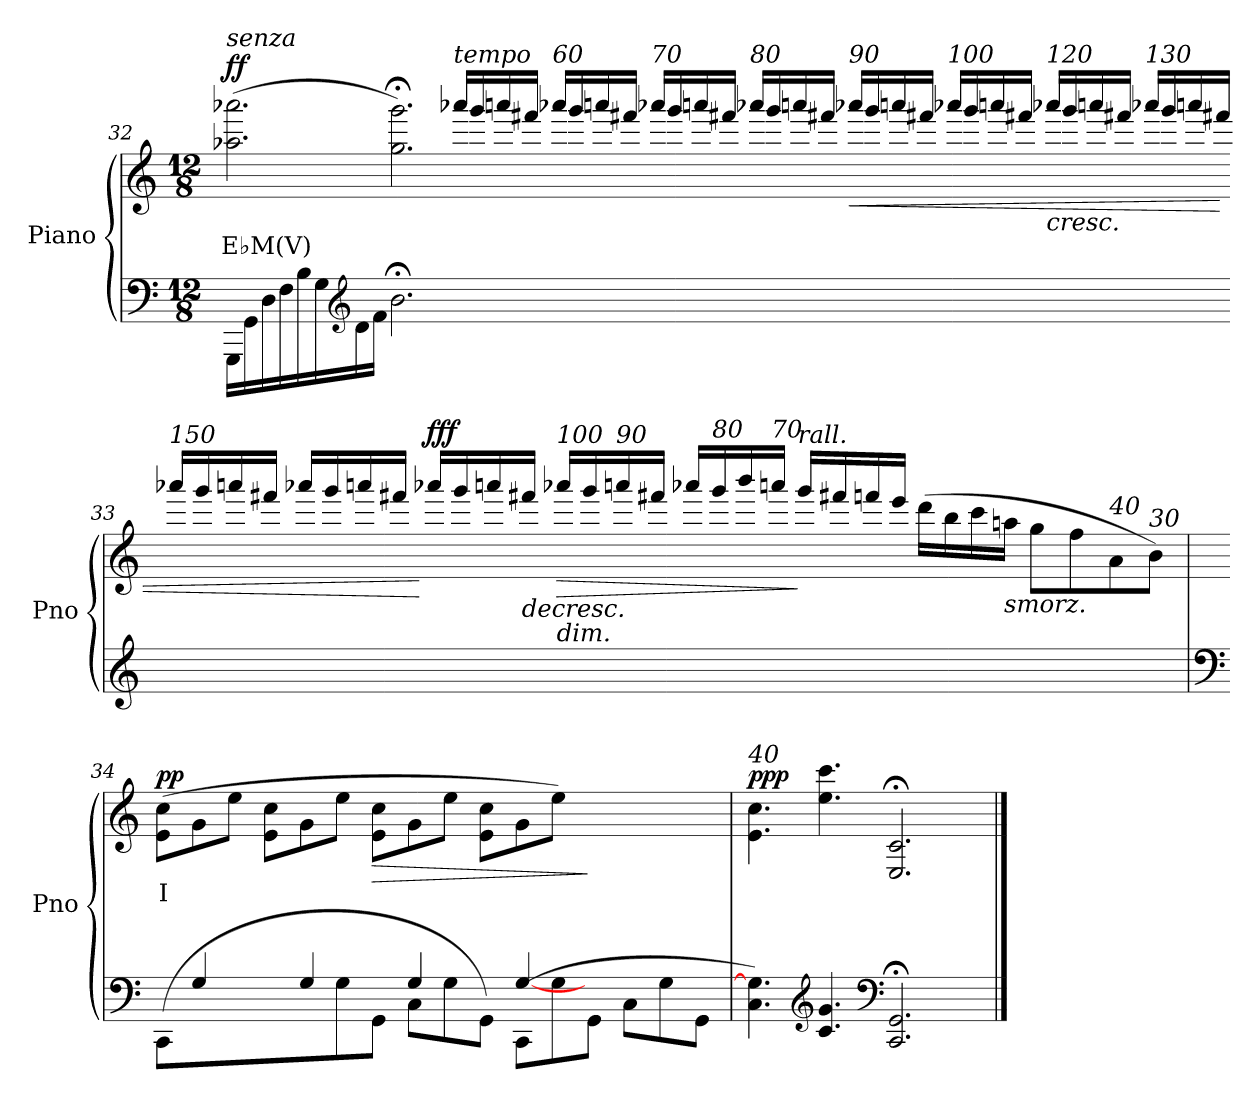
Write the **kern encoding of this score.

**kern	**kern	**text	**dynam
*part2	*part1	*part1	*part1
*staff2	*staff1	*staff1	*staff1
*I"Piano	*I"Piano	*	*
*I'Pno	*I'Pno	*	*
!!LO:PB:g=z
*clefF4	*clefG2	*	*
*k[]	*k[]	*	*
*M12/8	*M12/8	*	*
*Xtuplet	*	*	*
=32	=32	=32	=32
!	!LO:TX:a:i:t=senza	!	!
!	!	!LO:LY:b	!LO:DY:b
32%3GGG\L	(>2.aa-X\ 2.aaa-X\	E♭M(V)	ff
32%3GG\	.	.	.
32%3D\	.	.	.
32%3F\	.	.	.
32%3B\	.	.	.
32%3G\	.	.	.
*clefG2	*	*	*
32%3d\	.	.	.
32%3f\J	.	.	.
2.b;<\	2.gg\;< 2.ggg\;<)	.	.
!	!LO:TX:a:i:t=tempo	!	!
2ryy	16aaa-X/LL	.	.
.	16ggg/	.	.
.	16aaan/	.	.
.	16fff#X/JJ	.	.
!	!LO:TX:a:i:t=60	!	!
.	16aaa-X/LL	.	.
.	16ggg/	.	.
.	16aaan/	.	.
.	16fff#X/JJ	.	.
!	!LO:TX:a:i:t=70	!	!
1ryy	16aaa-X/LL	.	.
.	16ggg/	.	.
.	16aaan/	.	.
.	16fff#X/JJ	.	.
!	!LO:TX:a:i:t=80	!	!
.	16aaa-X/LL	.	.
.	16ggg/	.	.
.	16aaan/	.	.
.	16fff#X/JJ	.	.
!	!LO:TX:a:i:t=90	!	!
!	!	!	!LO:HP:b
.	16aaa-X/LL	.	<
.	16ggg/	.	.
.	16aaan/	.	.
.	16fff#X/JJ	.	.
!	!LO:TX:a:i:t=100	!	!
.	16aaa-X/LL	.	.
.	16ggg/	.	.
.	16aaan/	.	.
.	16fff#X/JJ	.	.
!	!LO:TX:b:i:t=cresc.	!	!
!	!LO:TX:a:i:t=120	!	!
2ryy	16aaa-X/LL	.	.
.	16ggg/	.	.
.	16aaan/	.	.
.	16fff#X/JJ	.	.
!	!LO:TX:a:i:t=130	!	!
.	16aaa-X/LL	.	.
.	16ggg/	.	.
.	16aaan/	.	.
.	16fff#X/JJ	.	.
!!LO:LB:g=z
=33-	=33-	=33-	=33-
!	!LO:TX:a:i:t=150	!	!
1.ryy	16aaa-X/LL	.	.
.	16ggg/	.	.
.	16aaan/	.	.
.	16fff#X/JJ	.	.
.	16aaa-X/LL	.	.
.	16ggg/	.	.
.	16aaan/	.	.
.	16fff#X/JJ	.	.
!	!	!	!LO:DY:n=1:b
.	16aaa-X/LL	.	[ fff
.	16ggg/	.	.
.	16aaan/	.	.
!	!	!	!LO:HP:b
.	16fff#X/JJ	.	>
!	!LO:TX:b:i:t=dim.	!	!
!	!LO:TX:a:i:t=100	!	!
!	!	!	!LO:HP:b
.	16aaa-X/LL	.	>
.	16ggg/	.	.
!	!LO:TX:a:i:t=90	!	!
.	16aaan/	.	.
.	16fff#X/JJ	.	.
.	16aaa-X/LL	.	.
!	!LO:TX:a:i:t=80	!	!
.	16ggg/	.	.
.	16bbb/	.	.
!	!LO:TX:a:i:t=70	!	!
.	16aaan/JJ	.	.
!	!LO:TX:a:i:t=rall.	!	!
.	16ggg/LL	.	]
.	16fff#X/	.	.
.	16fffn/	.	.
.	16eee/JJ	.	.
2ryy	(>16ddd\LL	.	.
.	16bb\	.	.
.	16ccc\	.	.
!	!LO:TX:b:i:t=smorz.	!	!
.	16aa\JJ	.	.
.	8gg\L	.	.
.	8ff\	.	.
!	!LO:TX:a:i:t=40	!	!
4ryy	8a\	.	.
!	!LO:TX:a:i:t=30	!	!
.	8b\J)	.	.
.	.	.	]
=34	=34	=34	=34
*clefF4	*	*	*
*^	*	*	*
!	!	!LO:TX:a:i:t=a tempo	!	!
!	!	!	!LO:LY:b	!LO:DY:b
*	*	*^	*	*
(>8CC\L	8ryy	(>8e\ 8cc\L	8ryy	I	pp
2ryy	4G/	8g\	4ryy	.	.
.	.	8ee\J	.	.	.
.	8ryy	8e\ 8cc\L	8ryy	.	.
.	4G/	8g\	4ryy	.	.
8G\	.	8ee\J	.	.	.
!	!	!	!	!	!LO:HP:b
8GG\J	8ryy	8e\ 8cc\L	8ryy	.	>
8C\L	4G/	8g\	4ryy	.	.
8G\	.	8ee\J	.	.	.
8GG\J)	8ryy	8e\ 8cc\L	8ryy	.	.
(>8CC\L	[4G/	8g\	2ryy	.	.
8G\	.	8ee\J)	.	.	.
8GG\J	2ryy	2ryy	.	.	]
8C\L	.	.	.	.	.
8G\	.	.	4ryy	.	.
8GG\J	.	.	.	.	.
*v	*v	*	*	*	*
*	*v	*v	*	*
=35	=35	=35	=35
!	!LO:TX:a:i:t=40	!	!
!	!	!	!LO:DY:b
4.C\ 4.G\])	4.e\ 4.cc\	.	ppp
*clefG2	*	*	*
4.c/ 4.g/	4.ee\ 4.ccc\	.	.
*clefF4	*	*	*
2.CC/;< 2.GG/;<	2.E/;< 2.c/;<	.	.
==	==	==	==
*-	*-	*-	*-
